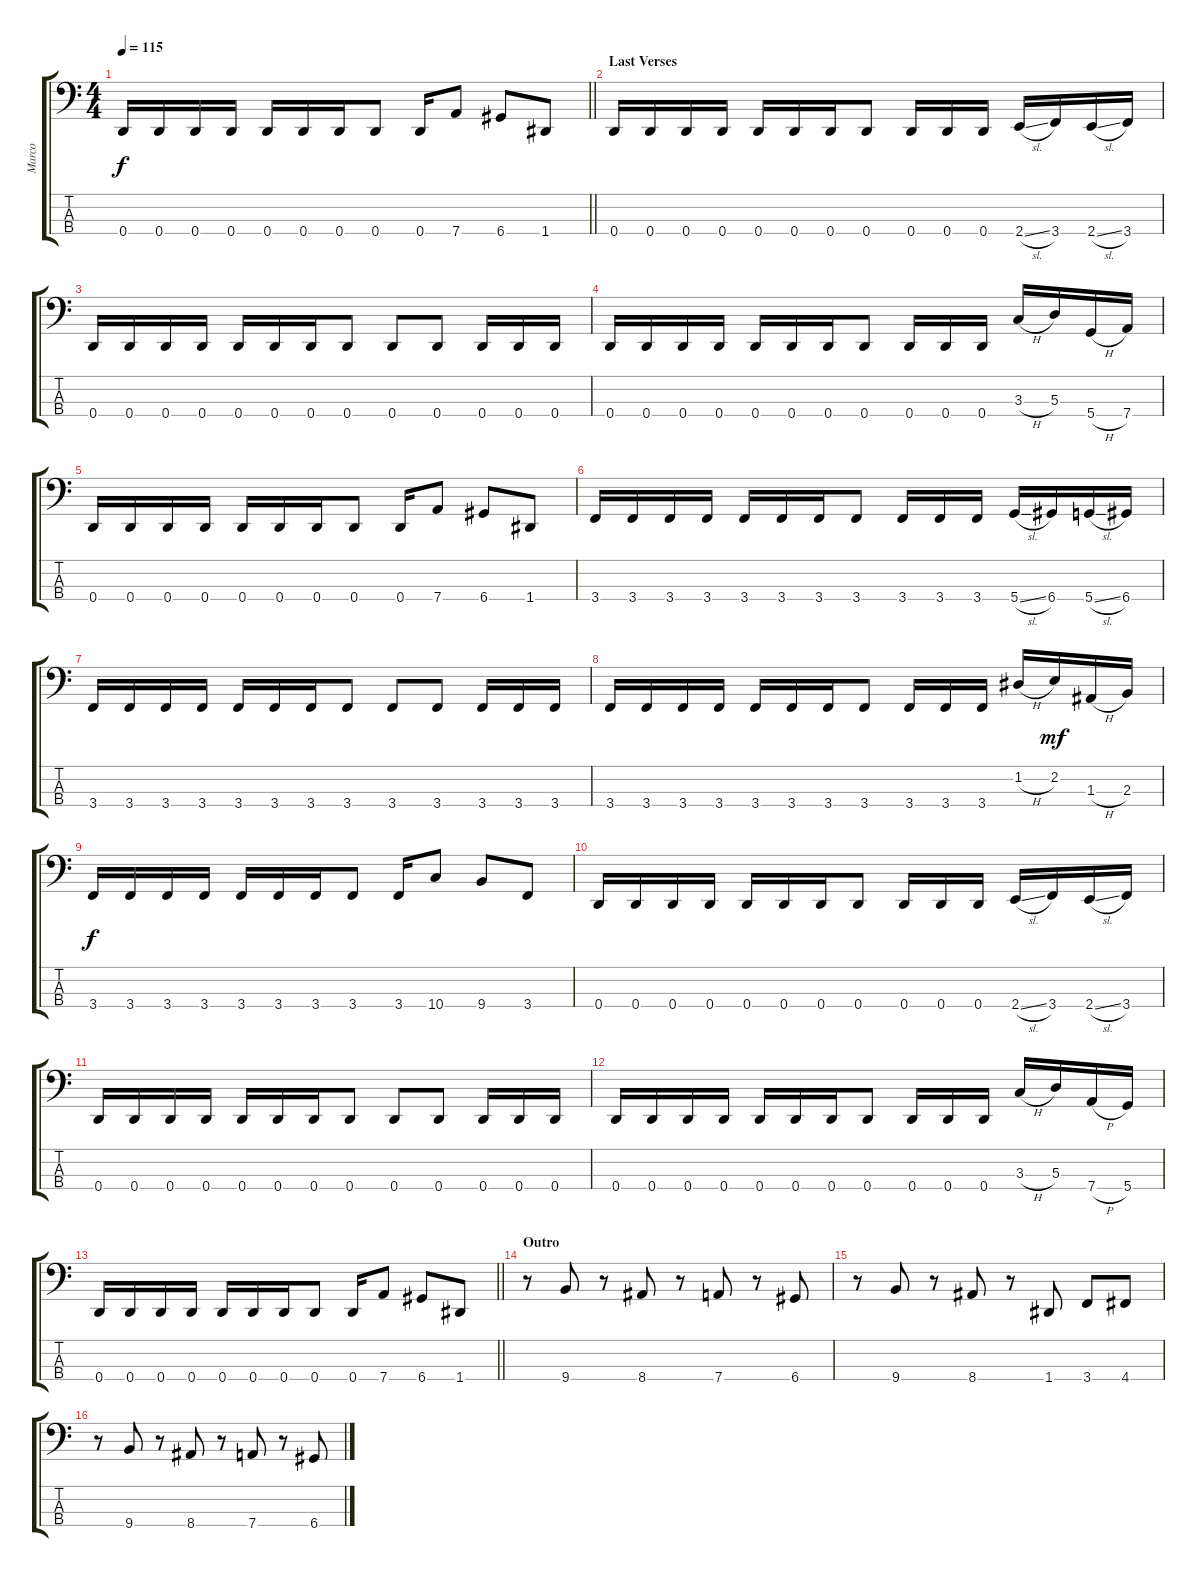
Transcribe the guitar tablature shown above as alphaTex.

\track ("Marco" "Marco") {instrument electricbasspick}
\staff {score tabs}
\tuning (G2 D2 A1 D1) {hide}
\ts (4 4)
\tempo 115
\clef f4
\barLineRight lightlight
\ks c
0.4.16{dy f} 0.4.16 0.4.16 0.4.16 0.4.16 0.4.16 0.4.16 0.4.8 0.4.16 7.4.8 6.4.8 1.4.8 |
\section ("" "Last Verses")
0.4.16 0.4.16 0.4.16 0.4.16 0.4.16 0.4.16 0.4.16 0.4.8 0.4.16 0.4.16 0.4.16 2.4{sl}.16 3.4.16 2.4{sl}.16 3.4.16 |
0.4.16 0.4.16 0.4.16 0.4.16 0.4.16 0.4.16 0.4.16 0.4.8 0.4.8 0.4.8 0.4.16 0.4.16 0.4.16 |
0.4.16 0.4.16 0.4.16 0.4.16 0.4.16 0.4.16 0.4.16 0.4.8 0.4.16 0.4.16 0.4.16 3.3{h}.16 5.3.16 5.4{h}.16 7.4.16 |
0.4.16 0.4.16 0.4.16 0.4.16 0.4.16 0.4.16 0.4.16 0.4.8 0.4.16 7.4.8 6.4.8 1.4.8 |
3.4.16 3.4.16 3.4.16 3.4.16 3.4.16 3.4.16 3.4.16 3.4.8 3.4.16 3.4.16 3.4.16 5.4{sl}.16 6.4.16 5.4{sl}.16 6.4.16 |
3.4.16 3.4.16 3.4.16 3.4.16 3.4.16 3.4.16 3.4.16 3.4.8 3.4.8 3.4.8 3.4.16 3.4.16 3.4.16 |
3.4.16 3.4.16 3.4.16 3.4.16 3.4.16 3.4.16 3.4.16 3.4.8 3.4.16 3.4.16 3.4.16 1.2{h}.16 2.2.16{dy mf} 1.3{h}.16 2.3.16 |
3.4.16{dy f} 3.4.16 3.4.16 3.4.16 3.4.16 3.4.16 3.4.16 3.4.8 3.4.16 10.4.8 9.4.8 3.4.8 |
0.4.16 0.4.16 0.4.16 0.4.16 0.4.16 0.4.16 0.4.16 0.4.8 0.4.16 0.4.16 0.4.16 2.4{sl}.16 3.4.16 2.4{sl}.16 3.4.16 |
0.4.16 0.4.16 0.4.16 0.4.16 0.4.16 0.4.16 0.4.16 0.4.8 0.4.8 0.4.8 0.4.16 0.4.16 0.4.16 |
0.4.16 0.4.16 0.4.16 0.4.16 0.4.16 0.4.16 0.4.16 0.4.8 0.4.16 0.4.16 0.4.16 3.3{h}.16 5.3.16 7.4{h}.16 5.4.16 |
\barLineRight lightlight
0.4.16 0.4.16 0.4.16 0.4.16 0.4.16 0.4.16 0.4.16 0.4.8 0.4.16 7.4.8 6.4.8 1.4.8 |
\section ("" "Outro")
r.8 9.4.8 r.8 8.4.8 r.8 7.4.8 r.8 6.4.8 |
r.8 9.4.8 r.8 8.4.8 r.8 1.4.8 3.4.8 4.4.8 |
r.8 9.4.8 r.8 8.4.8 r.8 7.4.8 r.8 6.4.8
